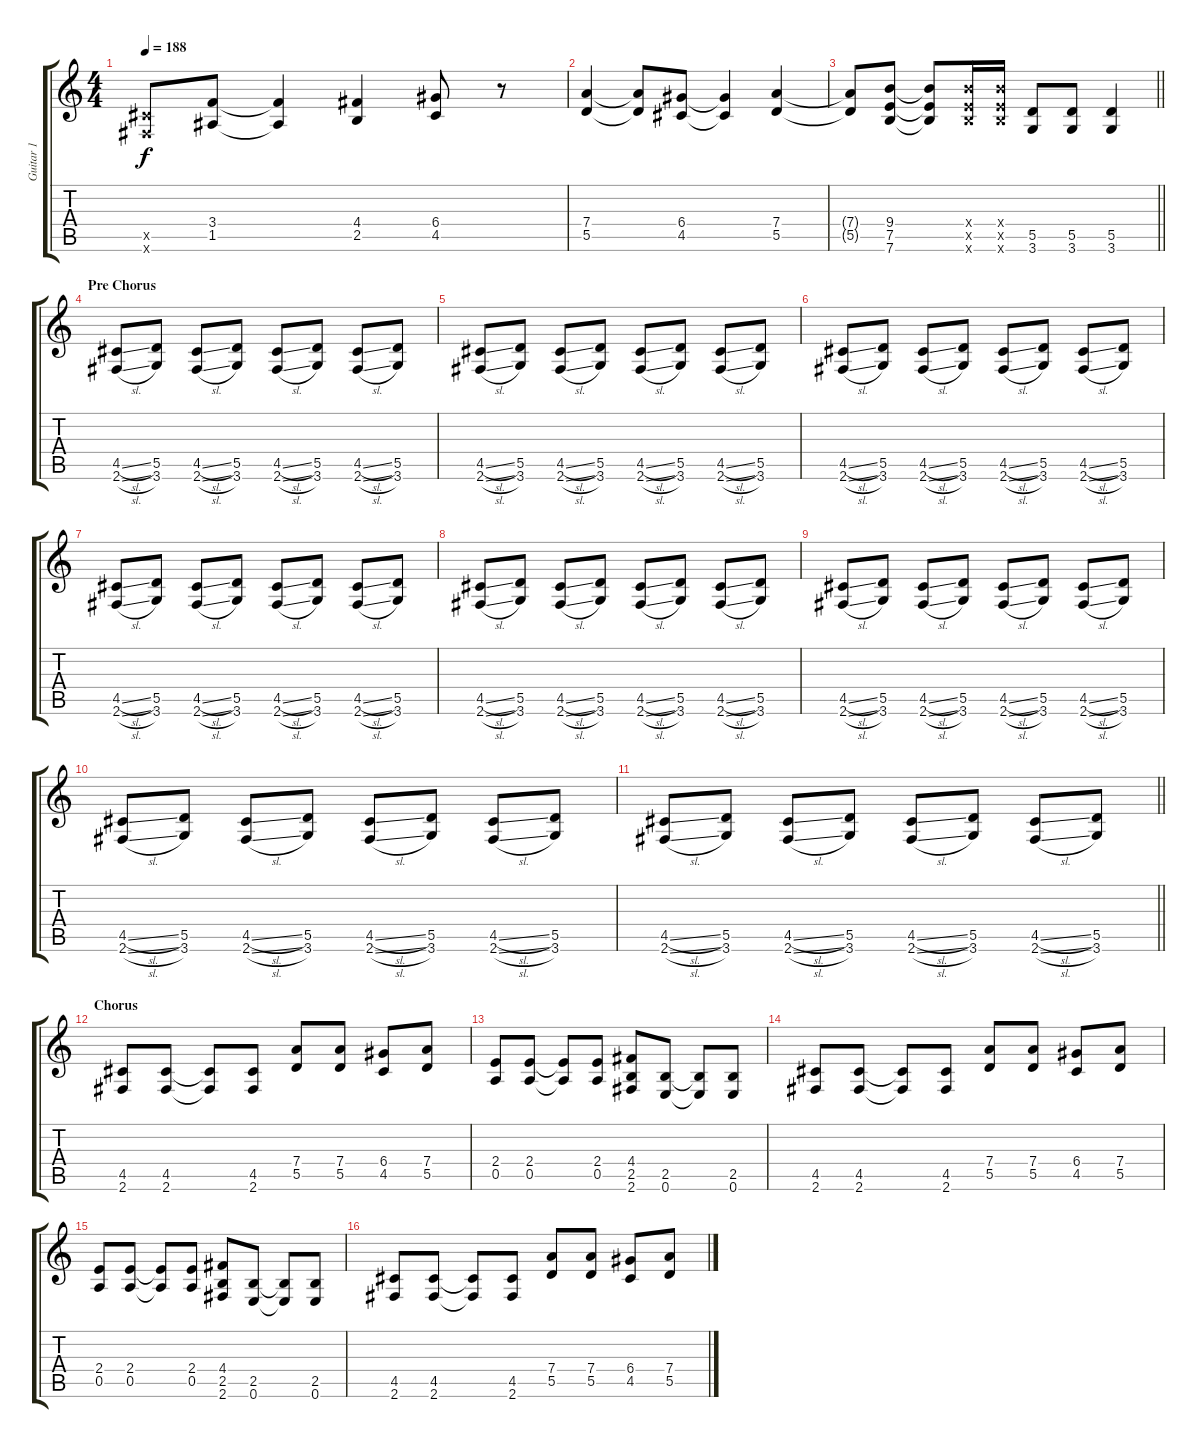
\track ("Guitar 1" "Guitar 1") {instrument overdrivenguitar}
\staff {score tabs}
\tuning (E4 B3 G3 D3 A2 E2) {hide}
\ts (4 4)
\tempo 188
\clef g2
\ks c
(4.5{x} 2.6{x}).8{dy f} (3.4 1.5).8 (3.4{t} 1.5{t}).4 (4.4 2.5).4 (6.4 4.5).8 r.8 |
(7.4 5.5).4 (7.4{t} 5.5{t}).8 (6.4 4.5).8 (6.4{t} 4.5{t}).4 (7.4 5.5).4 |
\barLineRight lightlight
(7.4{t} 5.5{t}).8 (9.4 7.5 7.6).8 (9.4{t} 7.5{t} 7.6{t}).8 (9.4{x} 7.5{x} 7.6{x}).16 (9.4{x} 7.5{x} 7.6{x}).16 (5.5 3.6).8 (5.5 3.6).8 (5.5 3.6).4 |
\section ("" "Pre Chorus")
(4.5{sl} 2.6{sl}).8 (5.5 3.6).8 (4.5{sl} 2.6{sl}).8 (5.5 3.6).8 (4.5{sl} 2.6{sl}).8 (5.5 3.6).8 (4.5{sl} 2.6{sl}).8 (5.5 3.6).8 |
(4.5{sl} 2.6{sl}).8 (5.5 3.6).8 (4.5{sl} 2.6{sl}).8 (5.5 3.6).8 (4.5{sl} 2.6{sl}).8 (5.5 3.6).8 (4.5{sl} 2.6{sl}).8 (5.5 3.6).8 |
(4.5{sl} 2.6{sl}).8 (5.5 3.6).8 (4.5{sl} 2.6{sl}).8 (5.5 3.6).8 (4.5{sl} 2.6{sl}).8 (5.5 3.6).8 (4.5{sl} 2.6{sl}).8 (5.5 3.6).8 |
(4.5{sl} 2.6{sl}).8 (5.5 3.6).8 (4.5{sl} 2.6{sl}).8 (5.5 3.6).8 (4.5{sl} 2.6{sl}).8 (5.5 3.6).8 (4.5{sl} 2.6{sl}).8 (5.5 3.6).8 |
(4.5{sl} 2.6{sl}).8 (5.5 3.6).8 (4.5{sl} 2.6{sl}).8 (5.5 3.6).8 (4.5{sl} 2.6{sl}).8 (5.5 3.6).8 (4.5{sl} 2.6{sl}).8 (5.5 3.6).8 |
(4.5{sl} 2.6{sl}).8 (5.5 3.6).8 (4.5{sl} 2.6{sl}).8 (5.5 3.6).8 (4.5{sl} 2.6{sl}).8 (5.5 3.6).8 (4.5{sl} 2.6{sl}).8 (5.5 3.6).8 |
(4.5{sl} 2.6{sl}).8 (5.5 3.6).8 (4.5{sl} 2.6{sl}).8 (5.5 3.6).8 (4.5{sl} 2.6{sl}).8 (5.5 3.6).8 (4.5{sl} 2.6{sl}).8 (5.5 3.6).8 |
\barLineRight lightlight
(4.5{sl} 2.6{sl}).8 (5.5 3.6).8 (4.5{sl} 2.6{sl}).8 (5.5 3.6).8 (4.5{sl} 2.6{sl}).8 (5.5 3.6).8 (4.5{sl} 2.6{sl}).8 (5.5 3.6).8 |
\section ("" "Chorus")
(4.5 2.6).8 (4.5 2.6).8 (4.5{t} 2.6{t}).8 (4.5 2.6).8 (7.4 5.5).8 (7.4 5.5).8 (6.4 4.5).8 (7.4 5.5).8 |
(2.4 0.5).8 (2.4 0.5).8 (2.4{t} 0.5{t}).8 (2.4 0.5).8 (4.4 2.5 2.6).8 (2.5 0.6).8 (2.5{t} 0.6{t}).8 (2.5 0.6).8 |
(4.5 2.6).8 (4.5 2.6).8 (4.5{t} 2.6{t}).8 (4.5 2.6).8 (7.4 5.5).8 (7.4 5.5).8 (6.4 4.5).8 (7.4 5.5).8 |
(2.4 0.5).8 (2.4 0.5).8 (2.4{t} 0.5{t}).8 (2.4 0.5).8 (4.4 2.5 2.6).8 (2.5 0.6).8 (2.5{t} 0.6{t}).8 (2.5 0.6).8 |
(4.5 2.6).8 (4.5 2.6).8 (4.5{t} 2.6{t}).8 (4.5 2.6).8 (7.4 5.5).8 (7.4 5.5).8 (6.4 4.5).8 (7.4 5.5).8
